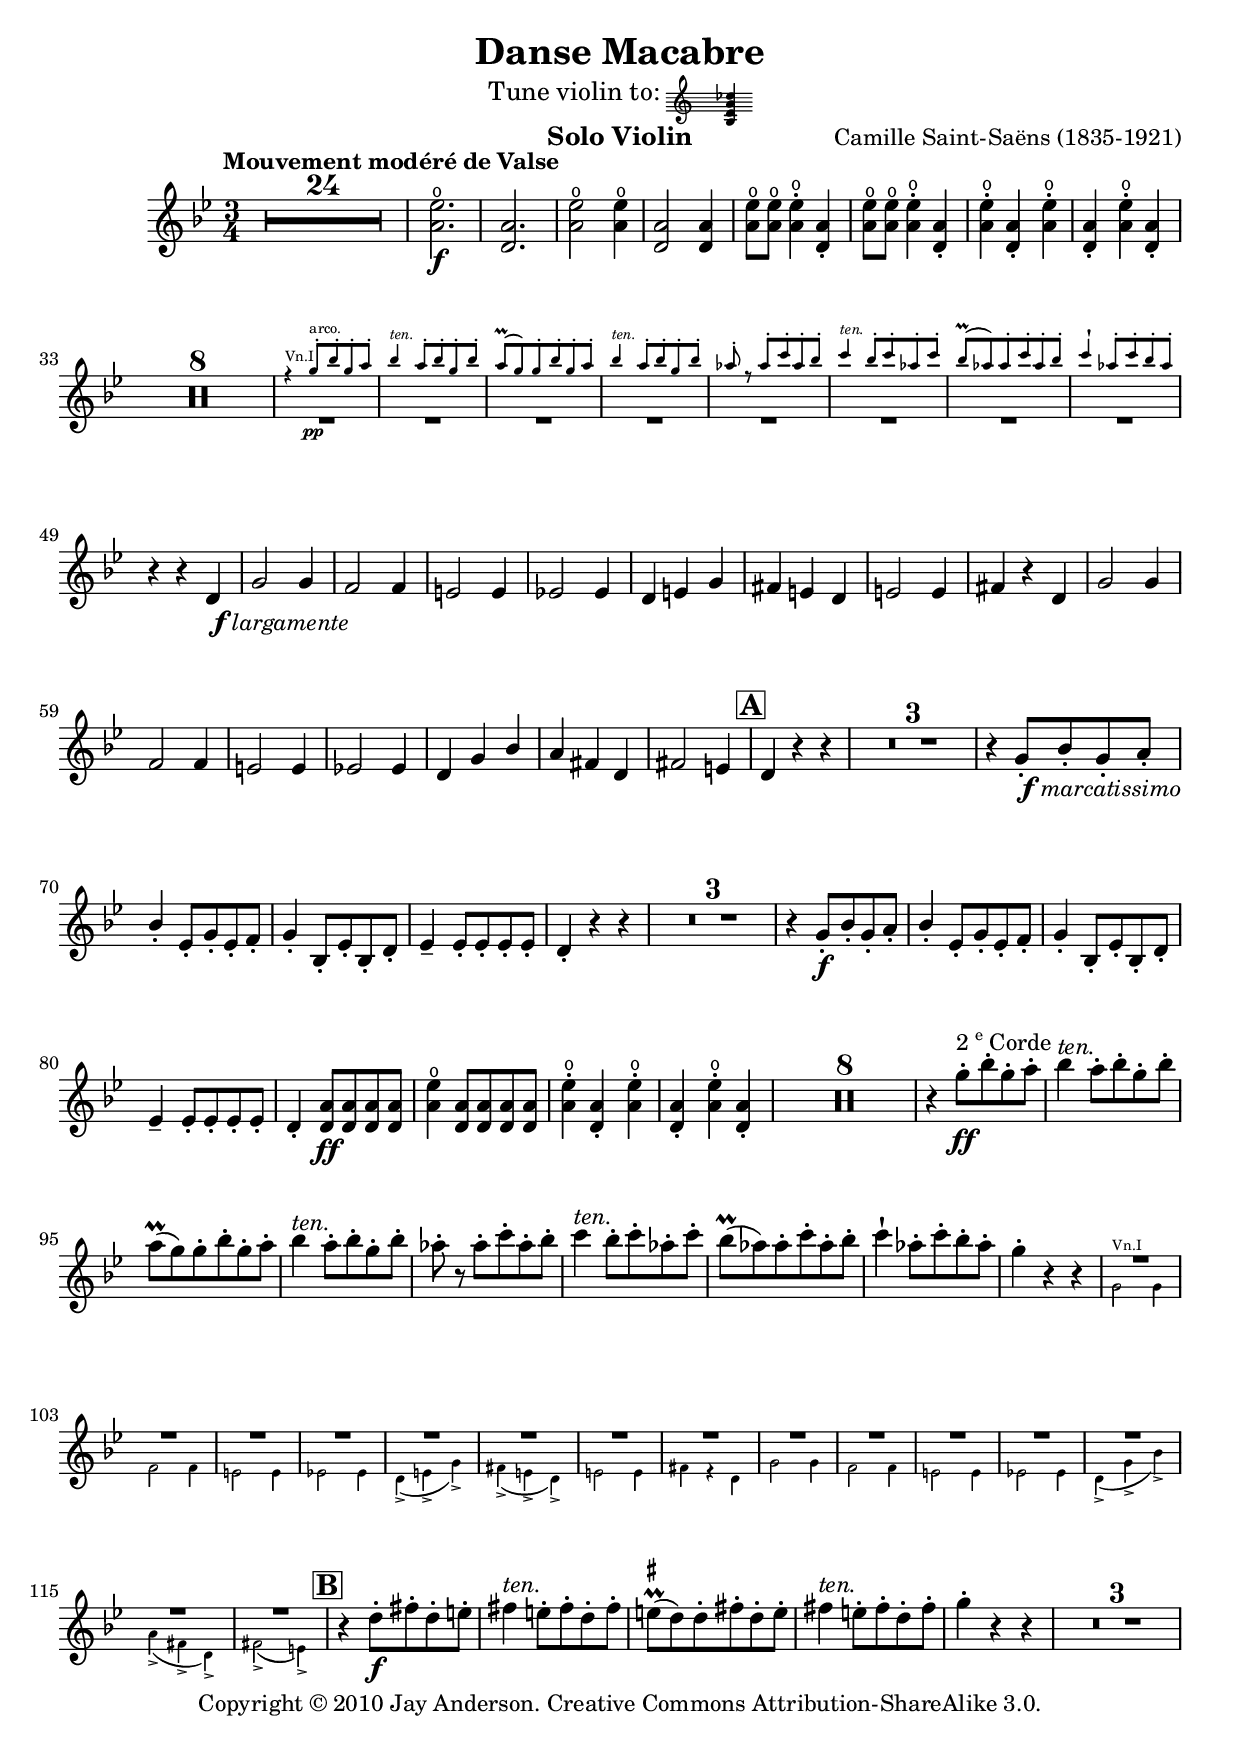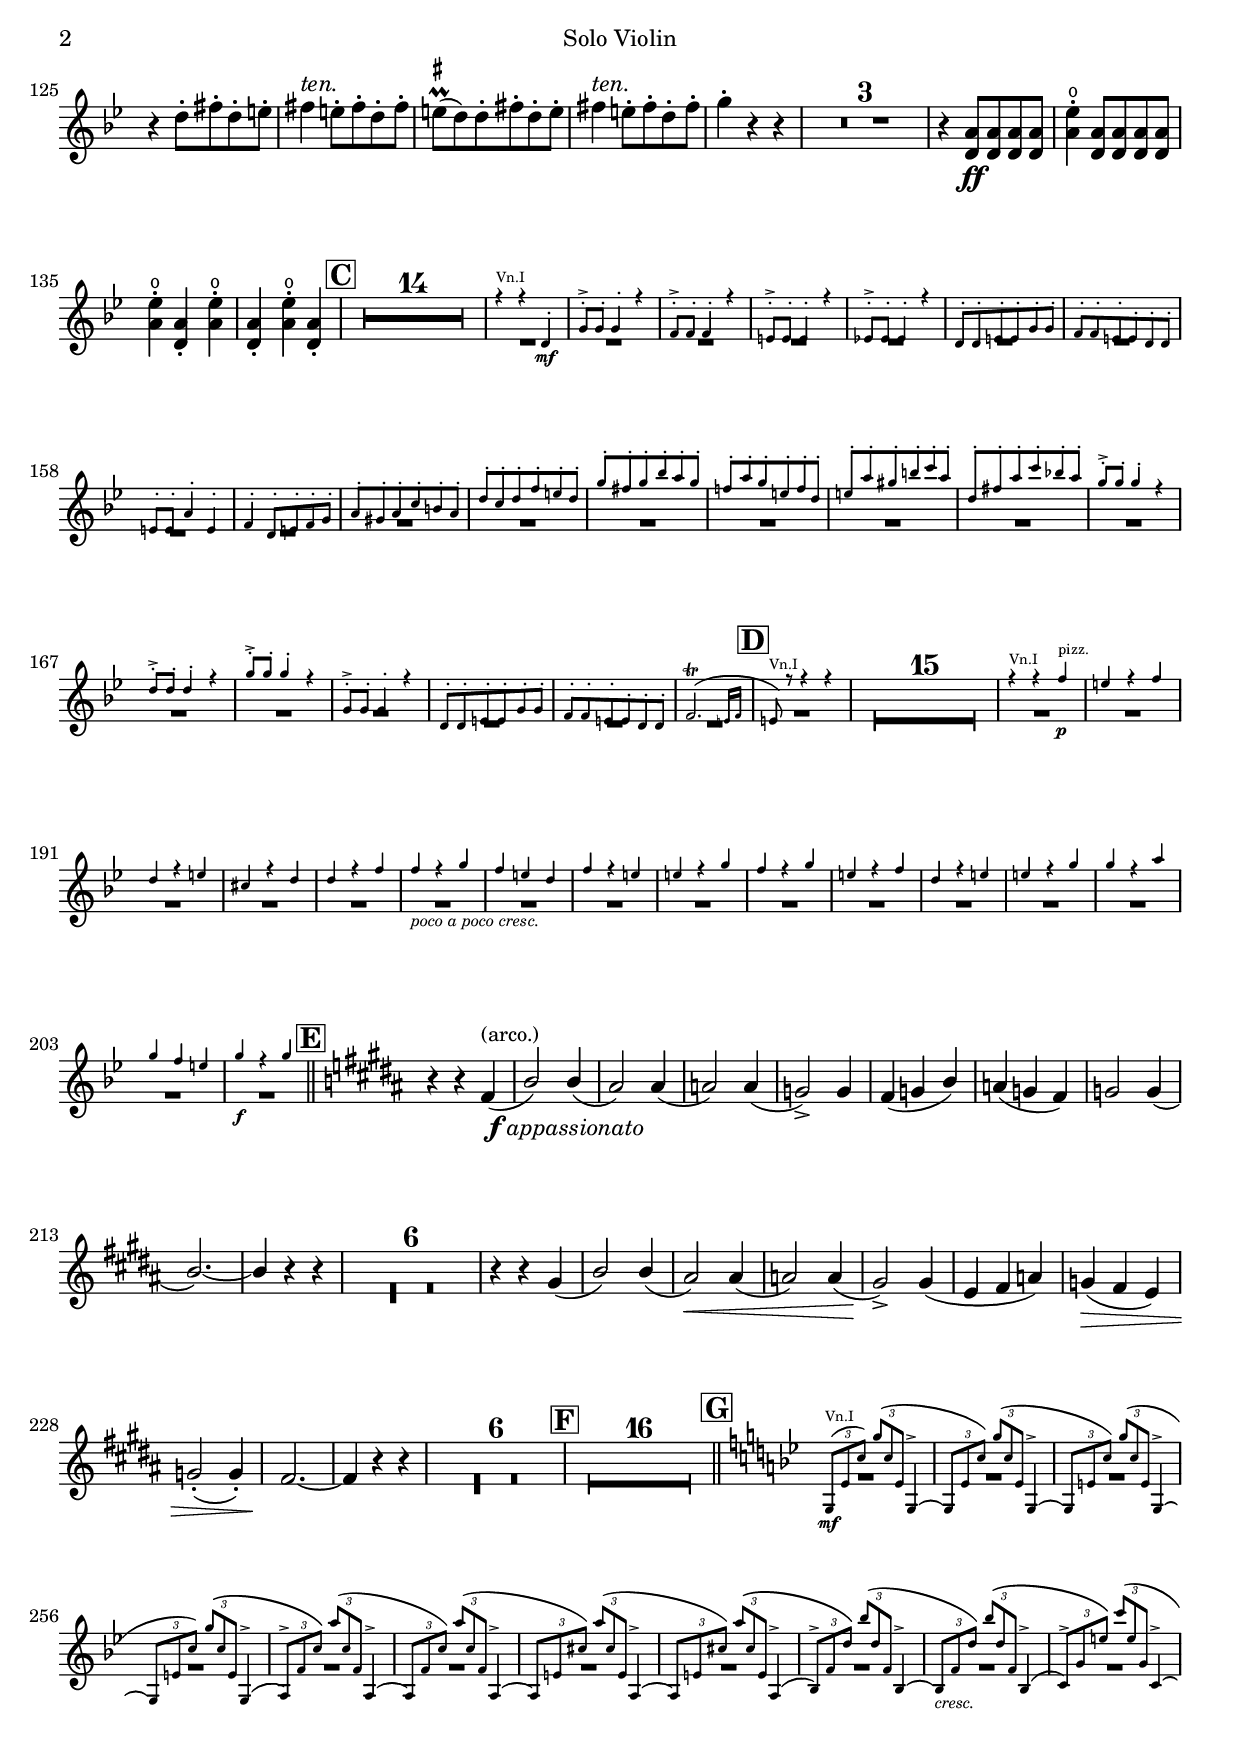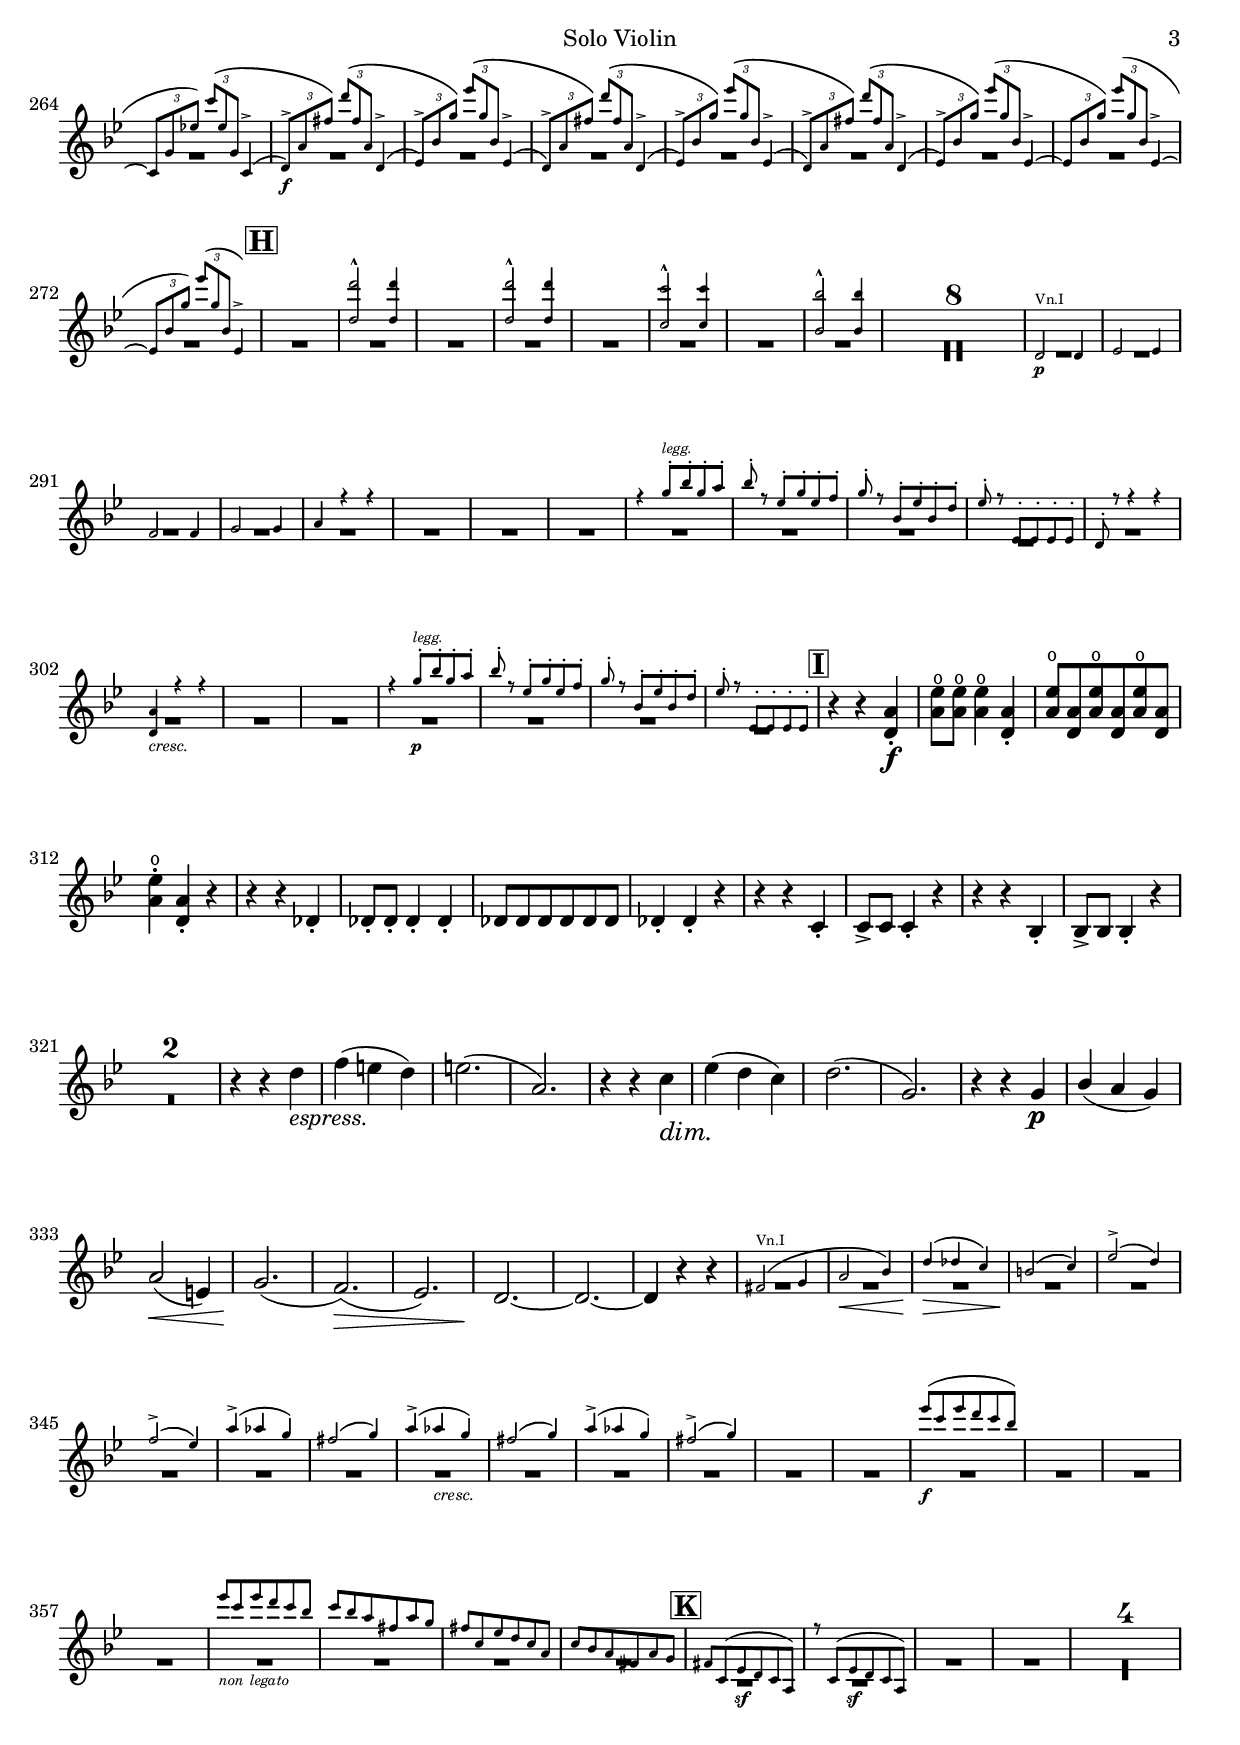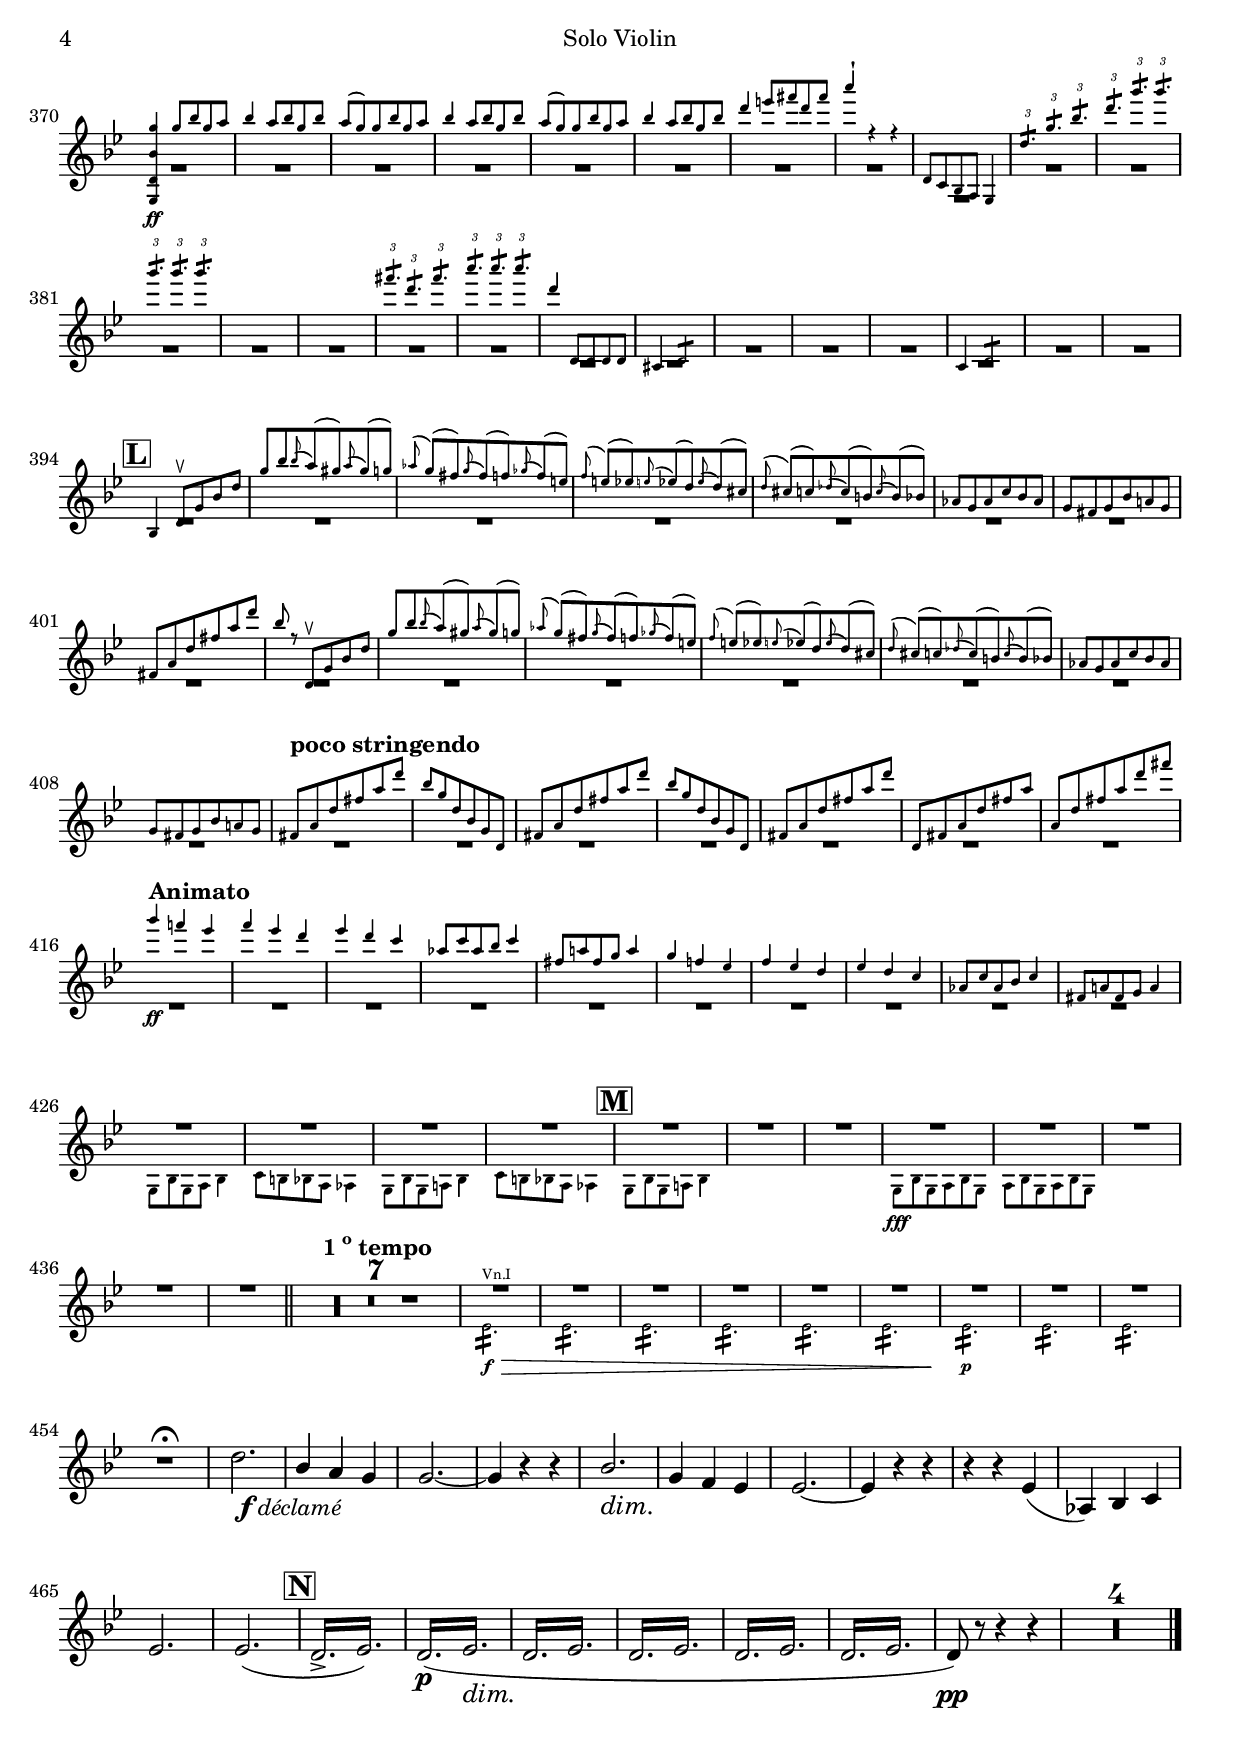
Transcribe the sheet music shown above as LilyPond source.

\version "2.13.19"

\version "2.13.21"

ffAnimatoMarkup = \markup {\dynamic ff \normal-text \italic { animato } }
ffAnimato = #(make-dynamic-script ffAnimatoMarkup)
fLargamenteMarkup = \markup {\whiteout { \dynamic f \normal-text \italic { largamente } } }
fLargamente = #(make-dynamic-script fLargamenteMarkup)
fMarcatissimoMarkup = \markup {\dynamic f \normal-text \italic { marcatissimo } }
fMarcatissimo = #(make-dynamic-script fMarcatissimoMarkup)
fAppassionatoMarkup = \markup {\whiteout { \dynamic f \normal-text \italic { "appassionato " } } }
fAppassionato = #(make-dynamic-script fAppassionatoMarkup)
fDeclameMarkup = \markup {\whiteout { \dynamic f \normal-text \italic { déclamé } } }
fDeclame = #(make-dynamic-script fDeclameMarkup)
menoPMarkup = \markup {\normal-text \italic meno \dynamic p}
menoP = #(make-dynamic-script menoPMarkup)
ten = \markup {\italic ten.}
espress = \markup {\whiteout \italic espress.}
colLegno = \markup {\whiteout \italic {col legno}}
div = \markup {\whiteout div.}
unis = \markup {\whiteout unis.}
pizz = \markup {\whiteout pizz.}
arco = \markup {\whiteout arco.}
arcoCaution = \markup {\smaller {(arco.)}}
legg = \markup {\italic legg.}
nonLegato = \markup {\italic {non legato}}
pocoStringendo = \markup {\italic {poco stringendo}}
tresLongToujoursEnDimin = \markup {\whiteout {\italic \center-column{\line {très long} \line {toujours en dimin.}}}}
forReplacingHarp = \markup{\whiteout {For replacing harp}}

justPocoAPocoCresc = #(make-music 'CrescendoEvent 'span-direction START 'span-type 'text 'span-text "poco a poco cresc." 'tweaks '((dash-period . -1.0)))
justCresc = #(make-music 'CrescendoEvent 'span-direction START 'span-type 'text 'span-text "cresc." 'tweaks '((dash-period . -1.0)))
justDimin = #(make-music 'DecrescendoEvent 'span-direction START 'span-type 'text 'span-text "dimin." 'tweaks '((dash-period . -1.0)))
dimMarkup = \markup {\whiteout \italic dim.}
justDim = #(make-music 'DecrescendoEvent 'span-direction START 'span-type 'text 'span-text dimMarkup 'tweaks '((dash-period . -1.0)))

slashedGrace = #(define-music-function (parser location music) (ly:music?)
#{
  \override Stem #'stroke-style = #"grace"
  \grace $music
  \revert Stem #'stroke-style
#})

stop =
#(define-music-function (parser location music) (ly:music?)
  (set! (ly:music-property music 'tweaks)
        (acons 'before-line-breaking
               (lambda (grob)
                 (let ((dots (ly:grob-object grob 'dot)))
                   (ly:grob-set-property! grob 'duration-log 2)
                   (and (ly:grob? dots)
                        (ly:grob-set-property! dots 'dot-count 0))))
               (ly:music-property music 'tweaks)))
  music)

setCue = #(define-music-function (parser location instr) (string?)
#{ \set Voice.instrumentCueName = #$instr #})

namedCueDuring = #(define-music-function (parser location cuename instr mus) (string? string? ly:music?)
#{
  \tag #'cued { \cueDuring #$cuename #UP { \setCue #$instr $mus } }
  \tag #'uncued $mus
#})

boxMark = #(define-music-function (parser location markp) (string?)
#{
  \mark \markup { \box \bold $markp }
#})

outline =
{
  \set Score.tempoHideNote = ##t
  \time 3/4
  \tempo \markup {Mouvement modéré de Valse} 2.=60
  s2.*64 |

  \boxMark "A"
  s2.*52 |

  \boxMark "B"
  s2.*20 |

  \boxMark "C"
  s2.*36 |

  \boxMark "D"
  s2.*32 | \bar "||"

  \boxMark "E"
  s2.*32 |

  \boxMark "F"
  s2.*16 | \bar "||"

  \boxMark "G"
  s2.*20 |

  \boxMark "H"
  s2.*36 |

  \boxMark "I"
  s2.*53 |

  \boxMark "K"
  s2.*32 |

  \boxMark "L"
  %s2.*36 |
  s2.*15 |
  \tempo "poco stringendo"
  s2.*7 |
  \tempo "Animato"
  s2.*14 |

  \boxMark "M"
  s2.*8 | \bar "||"
  \tempo \markup {1 \super o tempo} 2.=60
  s2.*29 |

  \boxMark "N"
  s2.*11 | \bar "|."
}

afterGraceFraction = #(cons 15 16)

\layout
{
  \context
  {
    \Score
    skipBars = ##t
    extraNatural = ##f
    \override PaperColumn #'keep-inside-line = ##t
    \override NonMusicalPaperColumn #'keep-inside-line = ##t
    autoAccidentals = #`(Staff ,(make-accidental-rule 'same-octave 0)
                               ,(make-accidental-rule 'any-octave 0)
                               ,(make-accidental-rule 'same-octave 1))
    markFormatter = #format-mark-numbers
    \override Beam #'breakable = ##t
    countPercentRepeats = ##t
  }

  \context
  {
    \RemoveEmptyStaffContext
  }
}

\midi
{
  \context
  {
    \Voice
    \remove "Dynamic_performer"
  }
}

\paper
{
  ragged-right = ##f
  ragged-last = ##f
  ragged-bottom = ##f
  ragged-last-bottom = ##f
}

\version "2.13.21"

\version "2.13.21"

ffAnimatoMarkup = \markup {\dynamic ff \normal-text \italic { animato } }
ffAnimato = #(make-dynamic-script ffAnimatoMarkup)
fLargamenteMarkup = \markup {\whiteout { \dynamic f \normal-text \italic { largamente } } }
fLargamente = #(make-dynamic-script fLargamenteMarkup)
fMarcatissimoMarkup = \markup {\dynamic f \normal-text \italic { marcatissimo } }
fMarcatissimo = #(make-dynamic-script fMarcatissimoMarkup)
fAppassionatoMarkup = \markup {\whiteout { \dynamic f \normal-text \italic { "appassionato " } } }
fAppassionato = #(make-dynamic-script fAppassionatoMarkup)
fDeclameMarkup = \markup {\whiteout { \dynamic f \normal-text \italic { déclamé } } }
fDeclame = #(make-dynamic-script fDeclameMarkup)
menoPMarkup = \markup {\normal-text \italic meno \dynamic p}
menoP = #(make-dynamic-script menoPMarkup)
ten = \markup {\italic ten.}
espress = \markup {\whiteout \italic espress.}
colLegno = \markup {\whiteout \italic {col legno}}
div = \markup {\whiteout div.}
unis = \markup {\whiteout unis.}
pizz = \markup {\whiteout pizz.}
arco = \markup {\whiteout arco.}
arcoCaution = \markup {\smaller {(arco.)}}
legg = \markup {\italic legg.}
nonLegato = \markup {\italic {non legato}}
pocoStringendo = \markup {\italic {poco stringendo}}
tresLongToujoursEnDimin = \markup {\whiteout {\italic \center-column{\line {très long} \line {toujours en dimin.}}}}
forReplacingHarp = \markup{\whiteout {For replacing harp}}

justPocoAPocoCresc = #(make-music 'CrescendoEvent 'span-direction START 'span-type 'text 'span-text "poco a poco cresc." 'tweaks '((dash-period . -1.0)))
justCresc = #(make-music 'CrescendoEvent 'span-direction START 'span-type 'text 'span-text "cresc." 'tweaks '((dash-period . -1.0)))
justDimin = #(make-music 'DecrescendoEvent 'span-direction START 'span-type 'text 'span-text "dimin." 'tweaks '((dash-period . -1.0)))
dimMarkup = \markup {\whiteout \italic dim.}
justDim = #(make-music 'DecrescendoEvent 'span-direction START 'span-type 'text 'span-text dimMarkup 'tweaks '((dash-period . -1.0)))

slashedGrace = #(define-music-function (parser location music) (ly:music?)
#{
  \override Stem #'stroke-style = #"grace"
  \grace $music
  \revert Stem #'stroke-style
#})

stop =
#(define-music-function (parser location music) (ly:music?)
  (set! (ly:music-property music 'tweaks)
        (acons 'before-line-breaking
               (lambda (grob)
                 (let ((dots (ly:grob-object grob 'dot)))
                   (ly:grob-set-property! grob 'duration-log 2)
                   (and (ly:grob? dots)
                        (ly:grob-set-property! dots 'dot-count 0))))
               (ly:music-property music 'tweaks)))
  music)

setCue = #(define-music-function (parser location instr) (string?)
#{ \set Voice.instrumentCueName = #$instr #})

namedCueDuring = #(define-music-function (parser location cuename instr mus) (string? string? ly:music?)
#{
  \tag #'cued { \cueDuring #$cuename #UP { \setCue #$instr $mus } }
  \tag #'uncued $mus
#})

boxMark = #(define-music-function (parser location markp) (string?)
#{
  \mark \markup { \box \bold $markp }
#})

outline =
{
  \set Score.tempoHideNote = ##t
  \time 3/4
  \tempo \markup {Mouvement modéré de Valse} 2.=60
  s2.*64 |

  \boxMark "A"
  s2.*52 |

  \boxMark "B"
  s2.*20 |

  \boxMark "C"
  s2.*36 |

  \boxMark "D"
  s2.*32 | \bar "||"

  \boxMark "E"
  s2.*32 |

  \boxMark "F"
  s2.*16 | \bar "||"

  \boxMark "G"
  s2.*20 |

  \boxMark "H"
  s2.*36 |

  \boxMark "I"
  s2.*53 |

  \boxMark "K"
  s2.*32 |

  \boxMark "L"
  %s2.*36 |
  s2.*15 |
  \tempo "poco stringendo"
  s2.*7 |
  \tempo "Animato"
  s2.*14 |

  \boxMark "M"
  s2.*8 | \bar "||"
  \tempo \markup {1 \super o tempo} 2.=60
  s2.*29 |

  \boxMark "N"
  s2.*11 | \bar "|."
}

afterGraceFraction = #(cons 15 16)

\layout
{
  \context
  {
    \Score
    skipBars = ##t
    extraNatural = ##f
    \override PaperColumn #'keep-inside-line = ##t
    \override NonMusicalPaperColumn #'keep-inside-line = ##t
    autoAccidentals = #`(Staff ,(make-accidental-rule 'same-octave 0)
                               ,(make-accidental-rule 'any-octave 0)
                               ,(make-accidental-rule 'same-octave 1))
    markFormatter = #format-mark-numbers
    \override Beam #'breakable = ##t
    countPercentRepeats = ##t
  }

  \context
  {
    \RemoveEmptyStaffContext
  }
}

\midi
{
  \context
  {
    \Voice
    \remove "Dynamic_performer"
  }
}

\paper
{
  ragged-right = ##f
  ragged-last = ##f
  ragged-bottom = ##f
  ragged-last-bottom = ##f
}

\version "2.13.22"

\version "2.13.21"

ffAnimatoMarkup = \markup {\dynamic ff \normal-text \italic { animato } }
ffAnimato = #(make-dynamic-script ffAnimatoMarkup)
fLargamenteMarkup = \markup {\whiteout { \dynamic f \normal-text \italic { largamente } } }
fLargamente = #(make-dynamic-script fLargamenteMarkup)
fMarcatissimoMarkup = \markup {\dynamic f \normal-text \italic { marcatissimo } }
fMarcatissimo = #(make-dynamic-script fMarcatissimoMarkup)
fAppassionatoMarkup = \markup {\whiteout { \dynamic f \normal-text \italic { "appassionato " } } }
fAppassionato = #(make-dynamic-script fAppassionatoMarkup)
fDeclameMarkup = \markup {\whiteout { \dynamic f \normal-text \italic { déclamé } } }
fDeclame = #(make-dynamic-script fDeclameMarkup)
menoPMarkup = \markup {\normal-text \italic meno \dynamic p}
menoP = #(make-dynamic-script menoPMarkup)
ten = \markup {\italic ten.}
espress = \markup {\whiteout \italic espress.}
colLegno = \markup {\whiteout \italic {col legno}}
div = \markup {\whiteout div.}
unis = \markup {\whiteout unis.}
pizz = \markup {\whiteout pizz.}
arco = \markup {\whiteout arco.}
arcoCaution = \markup {\smaller {(arco.)}}
legg = \markup {\italic legg.}
nonLegato = \markup {\italic {non legato}}
pocoStringendo = \markup {\italic {poco stringendo}}
tresLongToujoursEnDimin = \markup {\whiteout {\italic \center-column{\line {très long} \line {toujours en dimin.}}}}
forReplacingHarp = \markup{\whiteout {For replacing harp}}

justPocoAPocoCresc = #(make-music 'CrescendoEvent 'span-direction START 'span-type 'text 'span-text "poco a poco cresc." 'tweaks '((dash-period . -1.0)))
justCresc = #(make-music 'CrescendoEvent 'span-direction START 'span-type 'text 'span-text "cresc." 'tweaks '((dash-period . -1.0)))
justDimin = #(make-music 'DecrescendoEvent 'span-direction START 'span-type 'text 'span-text "dimin." 'tweaks '((dash-period . -1.0)))
dimMarkup = \markup {\whiteout \italic dim.}
justDim = #(make-music 'DecrescendoEvent 'span-direction START 'span-type 'text 'span-text dimMarkup 'tweaks '((dash-period . -1.0)))

slashedGrace = #(define-music-function (parser location music) (ly:music?)
#{
  \override Stem #'stroke-style = #"grace"
  \grace $music
  \revert Stem #'stroke-style
#})

stop =
#(define-music-function (parser location music) (ly:music?)
  (set! (ly:music-property music 'tweaks)
        (acons 'before-line-breaking
               (lambda (grob)
                 (let ((dots (ly:grob-object grob 'dot)))
                   (ly:grob-set-property! grob 'duration-log 2)
                   (and (ly:grob? dots)
                        (ly:grob-set-property! dots 'dot-count 0))))
               (ly:music-property music 'tweaks)))
  music)

setCue = #(define-music-function (parser location instr) (string?)
#{ \set Voice.instrumentCueName = #$instr #})

namedCueDuring = #(define-music-function (parser location cuename instr mus) (string? string? ly:music?)
#{
  \tag #'cued { \cueDuring #$cuename #UP { \setCue #$instr $mus } }
  \tag #'uncued $mus
#})

boxMark = #(define-music-function (parser location markp) (string?)
#{
  \mark \markup { \box \bold $markp }
#})

outline =
{
  \set Score.tempoHideNote = ##t
  \time 3/4
  \tempo \markup {Mouvement modéré de Valse} 2.=60
  s2.*64 |

  \boxMark "A"
  s2.*52 |

  \boxMark "B"
  s2.*20 |

  \boxMark "C"
  s2.*36 |

  \boxMark "D"
  s2.*32 | \bar "||"

  \boxMark "E"
  s2.*32 |

  \boxMark "F"
  s2.*16 | \bar "||"

  \boxMark "G"
  s2.*20 |

  \boxMark "H"
  s2.*36 |

  \boxMark "I"
  s2.*53 |

  \boxMark "K"
  s2.*32 |

  \boxMark "L"
  %s2.*36 |
  s2.*15 |
  \tempo "poco stringendo"
  s2.*7 |
  \tempo "Animato"
  s2.*14 |

  \boxMark "M"
  s2.*8 | \bar "||"
  \tempo \markup {1 \super o tempo} 2.=60
  s2.*29 |

  \boxMark "N"
  s2.*11 | \bar "|."
}

afterGraceFraction = #(cons 15 16)

\layout
{
  \context
  {
    \Score
    skipBars = ##t
    extraNatural = ##f
    \override PaperColumn #'keep-inside-line = ##t
    \override NonMusicalPaperColumn #'keep-inside-line = ##t
    autoAccidentals = #`(Staff ,(make-accidental-rule 'same-octave 0)
                               ,(make-accidental-rule 'any-octave 0)
                               ,(make-accidental-rule 'same-octave 1))
    markFormatter = #format-mark-numbers
    \override Beam #'breakable = ##t
    countPercentRepeats = ##t
  }

  \context
  {
    \RemoveEmptyStaffContext
  }
}

\midi
{
  \context
  {
    \Voice
    \remove "Dynamic_performer"
  }
}

\paper
{
  ragged-right = ##f
  ragged-last = ##f
  ragged-bottom = ##f
  ragged-last-bottom = ##f
}


% NOTE: The #'violinHarp tag is used to remove the cue voice. If this is not
% done then where this part is quoted rests are printed instead. This is an
% unfiled lilypond bug.

violinOne = \relative c''
{
  \key g \minor
  R2.*4 |
  s1*0^\div
  << {d2.~ | d~ | d~ | d |} \\ {a2.~ | a~ | a~ | a |} >> |
  R2.*4 |
  << {fis'2.~ | fis~ | fis~ | fis |} \\ {d2.~ | d~ | d~ | d |} >> |
  R2.*15 |
  r4^\unis r <d d,>^\pizz\f |
  <g bes, d,>
  <<
    {
      \voiceOne
      r^\forReplacingHarp r |
      R2. |
      s2.*2 |
      R2. |
      s2.*3 |
      \oneVoice
    }
    \tag #'violinHarp
    \new CueVoice
    {
      \voiceTwo
      d,4\p_\pizz bes |
      \repeat percent 3 {r d bes |}
      \repeat percent 4 {r ees c |}
    }
  >>
  r4 g''8-.^\arco\pp bes-. g-. a-. |
  bes4^\ten a8-. bes-. g-. bes-. |
  a(\prall g) g-. bes-. g-. a-. |
  bes4^\ten a8-. bes-. g-. bes-. |
  aes-. r aes-. c-. aes-. bes-. |
  c4^\ten bes8-. c-. aes-. c-. |
  bes(\prall aes) aes-. c-. aes-. bes-. |
  c4-| aes8-. c-. bes-. aes-. |
  g4-. r r |
  r
    \once \override Staff.DynamicText #'self-alignment-X = #LEFT
    g,^\pizz\menoP d |
  r f d |
  r e bes |
  r ees bes |
  r d bes |
  r d a |
  r e' cis |
  r fis d |
  r g d |
  r f d |
  r e bes |
  r ees bes |
  r d bes |
  r fis' d |
  r a' a, |

  %A
  d
  <<
    {
      \voiceOne
      r r |
      R2. |
      s2.*2 |
      \oneVoice
    }
    \tag #'violinHarp
    \new CueVoice
    {
      \voiceTwo
      a'4\p_\pizz fis |
      \repeat percent 3 {r a fis} |
    }
  >>
  \repeat percent 4 {r4 bes\mf g |}
  fis4
  <<
    {
      \voiceOne
      r r |
      R2. |
      s2.*2 |
      \oneVoice
    }
    \tag #'violinHarp
    \new CueVoice
    {
      \voiceTwo
      a4\p fis |
      \repeat percent 3 {r4 a fis} |
    }
  >> |
  \repeat percent 4 {r4 bes\mf g |}
  fis4 r r |
  R2.*3 |
  r4 g'8-.^\arco\pp bes-. g-. aes-. |
  bes4^\ten aes8-. bes-. g-. bes-. |
  aes(\prall g) g-. bes-. g-. aes-. |
  bes4^\ten aes8-. bes-. g-. bes-. |
  aes-. r aes-. c-. aes-. bes-. |
  c4^\ten bes8-. c-. aes-. c-. |
  bes(\prall aes) aes-. c-. aes-. bes-. |
  c4-| aes8-. c-. bes-. aes-. |
  g4-. r r |
  R2.*7 |
  r4 r
    \once \override Staff.DynamicText #'self-alignment-X = #LEFT
    d,4\fLargamente | \noBreak
  g2 g4 |
  f2 f4 |
  e2 e4 |
  ees2 ees4 |
  d4->( e-> g->) |
  fis->( e-> d->) |
  e2 e4 |
  fis4 r d |
  g2 g4 |
  f2 f4 |
  e2 e4 |
  ees2 ees4 |
  d4->( g-> bes->) |
  a->( fis-> d->) |
  fis2->( e4->) |

  %B
  d4
  <<
    {
      \voiceOne
      r r |
      R2. |
      s2.*2 |
      \oneVoice
    }
    \tag #'violinHarp
    \new CueVoice
    {
      \voiceTwo
      a'4_\pizz fis |
      \repeat percent 3 {r4 a fis} |
    }
  >>
  \repeat percent 4 {r4 <g' bes, ees,>-.^\pizz r |}
  <<
    {
      \voiceOne
      R2. |
      s2.*3 |
      \oneVoice
    }
    \tag #'violinHarp
    \new CueVoice
    {
      \voiceTwo
      \repeat percent 4 {r4 a, fis} |
    }
  >>
  \repeat percent 4 {r4 <g' bes, ees,>\f^\colLegno <bes, ees, g,> |}
  R2.*3 |
  r4 r <d d,>4-|^\arco\ff |

  %C
  <g bes, d, g,>4 r r |
  R2.*13 |
  r4 r d,-.\mf |
  g8-.-> g-. g4-. r |
  f8-.-> f-. f4-. r |
  e8-.-> e-. e4-. r |
  ees8-.-> ees-. ees4-. r |
  d8-. d-. e-. e-. g-. g-. |
  f-. f-. e-. e-. d-. d-. |
  e-. e-. a4-. e-. |
  f4-. d8-. e-. f-. g-. |
  a-. gis-. a-. c-. b-. a-. |
  d-. c-. d-. f-. e-. d-. |
  g-. fis-. g-. bes-. a-. g-. |
  f-. a-. g-. e-. f-. d-. |
  e-. a-. gis-. b-. c-. a-. |
  d,-. fis-. a-. c-. bes-. a-. |
  g8-.-> g-. g4-. r |
  d8-.-> d-. d4-. r |
  g8-.-> g-. g4-. r |
  g,8-.-> g-. g4-. r |
  d8-. d-. e-. e-. g-. g-. |
  f-. f-. e-. e-. d-. d-. |
  \afterGrace f2.(\trill {e16[ f]} |

  %D
  e8) r r4 r |
  R2.*15 |
  r4 r f'^\pizz\p |
  e r f |
  d r e |
  cis r d |
  d r f |
  f\justPocoAPocoCresc r g | \noBreak
  f e d |
  f r e |
  e r g |
  f r g |
  e r f |
  d r e |
  e r g |
  g r a |
  g f e |
  g\f r g |

  %E
  \key b \major
  f4 r r |
  R2.*7 |
  dis,2.~\pp^\arco |
  dis~ | dis~ | dis |
  d~ | d~ | d~ | d |
  dis~ |
  dis4 r r |
  R2.*14 |

  %F
  s1*0^\div
  <<
    {
      \dynamicUp
      b16(\p bis cis dis dis) r r8 g16( gis a ais |
      b) r r8 dis16( e eis fis g) r r8 |
      b16( ais a gis g) r r8 dis16( d cis c |
      b) r r8 g16( fis f e dis) r r8 |
      b16(\justCresc c cis d dis) r r8 g16( gis a ais |
      b) r r8 dis16( e eis fis g) r r8 |
      b16( ais a gis g) r r8 dis16( d cis c |
      b)\! r r8 g16(\justDimin fis f e dis) r r8 |
      b8\!
    }
    \\
    {
      r4 dis16(\p e eis fis g) r r8 |
      b16( bis cis d dis) r r8 g16( gis a ais |
      b) r r8 g16( fis f e dis) r r8 |
      b16( ais a gis g) r r8 dis16( d cis c |
      b) r r8 dis16(\justCresc e eis fis g) r r8 |
      b16( bis cis d dis) r r8 g16( gis a ais |
      b) r r8 g16( fis f e dis)\! r r8 |
      b16(\justDimin ais a gis g) r r8 dis16( d cis c |
      b8)\!
    }
  >> r8 dis'8-.^\unis fis-. dis-. eis-. |
  fis-. r eis-. r dis-. r |
  r4 dis'8-. fis-. dis-. eis-. |
  fis-. r eis-. r dis-. r |
  r4 dis,8-. fis-. dis-. eis-. |
  fis-. r eis-. r dis-. r |
  r4 c'8-. ees-. c-. d-. |
  ees-. r d-. r c-. r |

  %G
  \key g \minor
  \times 2/3 {g,,8(\mf ees' c')} \times 2/3 {g'( c, ees,} g,4~-> |
  \times 2/3 {g8 ees' c')} \times 2/3 {g'( c, ees,} g,4~-> |
  \times 2/3 {g8 e' c')} \times 2/3 {g'( c, e,} g,4~-> |
  \times 2/3 {g8 e' c')} \times 2/3 {g'\( c, e,} g,4(-> |
  \times 2/3 {a8)-> f' c'\)} \times 2/3 {a'( c, f,} a,4~-> |
  \times 2/3 {a8 f' c')} \times 2/3 {a'( c, f,} a,4~-> |
  \times 2/3 {a8 e' cis')} \times 2/3 {a'( cis, e,} a,4~-> |
  \times 2/3 {a8 e' cis')} \times 2/3 {a'\( cis, e,} a,4(-> |
  \times 2/3 {bes8)-> f' d'\)} \times 2/3 {bes'( d, f,} bes,4~-> |
  \times 2/3 {bes8\justCresc f' d')} \times 2/3 {bes'\( d, f,} bes,4(-> |
  \times 2/3 {c8)-> g' e'\)} \times 2/3 {c'( e, g,} c,4~-> |
  \times 2/3 {c8 g' ees')} \times 2/3 {c'\( ees, g,} c,4(-> |
  \times 2/3 {d8)->\f a' fis'\)} \times 2/3 {d'\( fis, a,} d,4(-> |
  \times 2/3 {ees8)-> bes' g'\)} \times 2/3 {ees'\( g, bes,} ees,4(-> |
  \times 2/3 {d8)-> a' fis'\)} \times 2/3 {d'\( fis, a,} d,4(-> |
  \times 2/3 {ees8)-> bes' g'\)} \times 2/3 {ees'\( g, bes,} ees,4(-> |
  \times 2/3 {d8)-> a' fis'\)} \times 2/3 {d'\( fis, a,} d,4(-> |
  \times 2/3 {ees8)-> bes' g'\)} \times 2/3 {ees'( g, bes,} ees,4~-> |
  \times 2/3 {ees8 bes' g')} \times 2/3 {ees'( g, bes,} ees,4~-> |
  \times 2/3 {ees8 bes' g')} \times 2/3 {ees'( g, bes,} ees,4->) |

  %H
  R2. |
  <d' d'>2-^ <d d'>4 |
  R2. |
  <d d'>2-^ <d d'>4 |
  R2. |
  <c c'>2-^ <c c'>4 |
  R2. |
  <bes bes'>2-^ <bes bes'>4 |
  R2.*8 |
  d,2\p d4 |
  ees2 ees4 |
  f2 f4 |
  g2 g4 |
  \repeat percent 4 {a4 r r |}
  r4 g'8-.^\legg bes-. g-. a-. |
  bes-. r ees,-. g-. ees-. f-. |
  g-. r bes,-. ees-. bes-. d-. |
  ees-. r ees,-. ees-. ees-. ees-. |
  d-. r r4 r |
  s1*0\justCresc
  \repeat percent 3 {<d a'>4 r r |}
  r4 g'8-.^\legg\p bes-. g-. a-. |
  bes-. r ees,-. g-. ees-. f-. |
  g-. r bes,-. ees-. bes-. d-. |
  ees-. r ees,-. ees-. ees-. ees-. |

  %I
  d-. r r4 r |
  R2.*2 |
  r4 r d'^\pizz |
  <bes g'> <bes g'> r |
  R2.*2 |
  r4 r ees |
  aes aes r |
  r r s1*0^\div
  << {aes4 | des des} \\ {aes,4 | des des} >> r4 |
  R2. |
  r4 d,8-.^\arco\pp^\unis fis-. d-. e-. |
  fis4-. e-. d-. |
  f-. e-. d-. |
  R2. |
  r4 cis8-. e-. cis-. d-. |
  e4-. d-. cis-. |
  ees-. d-. c-. |
  R2. |
  r4 b8-. d-. b-. c-. |
  d4-. c-. b-. |
  d-. c-. bes-. |
  R2. |
  r4 a8-. cis-. a-. b-. |
  cis4-. b-. a-. |
  R2.*2 |
  d2( ees4 |
  e2\< f4) |
  a(\> aes g) s1*0\! |
  fis2( g4 |
  a2\< bes4) |
  d4(\> des c) s1*0\! |
  b2( c4) |
  ees2->( d4) |
  f2->( ees4) |
  a4->( aes g) |
  fis2( g4) |
  a4->( aes\justCresc g) |
  fis2( g4) |
  a4->( aes g) |
  \repeat percent 3 {fis2->( g4) |}
  s1*0\f
  \repeat percent 4 {ees'8( c ees d c bes) |}
  ees8_\nonLegato c ees d c bes |
  c bes a fis a g |
  fis c ees d c a |
  c bes a fis a g |

  %K
  fis c( ees\sf d c a) |
  \repeat percent 3 {r c( ees\sf d c a) |}
  R2.*4 |
  <g'' bes, d, g,>4\ff g8 bes g a |
  \repeat unfold 2
  {
    bes4 a8 bes g bes |
    a( g) g bes g a |
  }
  bes4 a8 bes g bes |
  d4 e8 fis d fis |
  a4-| r r |
  d,,,8 c bes a g4 |
  \times 2/3 {\repeat tremolo 3 d''8} \times 2/3 {\repeat tremolo 3 g8} \times 2/3 {\repeat tremolo 3 bes8} |
  \times 2/3 {\repeat tremolo 3 d8} \times 2/3 {\repeat tremolo 3 g8} \times 2/3 {\repeat tremolo 3 g8} |
  \repeat percent 3 {\repeat unfold 3 {\times 2/3 {\repeat tremolo 3 g8}} |}
  \times 2/3 {\repeat tremolo 3 fis8} \times 2/3 {\repeat tremolo 3 d8} \times 2/3 {\repeat tremolo 3 fis8} |
  \repeat unfold 3 {\times 2/3 {\repeat tremolo 3 a8}} |
  d,4 d,,8 d d d |
  \repeat percent 4 {cis4 \repeat tremolo 4 d8 |}
  \repeat percent 3 {c4 \repeat tremolo 4 d8 |}

  %L
  bes4 d8\upbow g bes d |
  g bes \acciaccatura bes a( gis) \acciaccatura a gis( g) |
  \acciaccatura aes g( fis) \acciaccatura g fis( f) \acciaccatura ges f( e) |
  \acciaccatura f e( ees) \acciaccatura e ees( d) \acciaccatura ees d( cis) |
  \acciaccatura d cis( c) \acciaccatura des c( b) \acciaccatura c b( bes) |
  aes g aes c bes aes |
  g fis g bes a g |
  fis a d fis a d |
  bes r d,,\upbow g bes d |
  g bes \acciaccatura bes a( gis) \acciaccatura a gis( g) |
  \acciaccatura aes g( fis) \acciaccatura g fis( f) \acciaccatura ges f( e) |
  \acciaccatura f e( ees) \acciaccatura e ees( d) \acciaccatura ees d( cis) |
  \acciaccatura d cis( c) \acciaccatura des c( b) \acciaccatura c b( bes) |
  aes g aes c bes aes |
  g fis g bes a g |

  %poco stringendo
  fis a d fis a d |
  bes g d bes g d |
  fis a d fis a d |
  bes g d bes g d |
  fis a d fis a d |
  d,, fis a d fis a |
  a, d fis a d fis |

  %animato
  g4\ff f ees |
  f ees d |
  ees d c |
  aes8 c aes bes c4 |
  fis,8 a fis g a4 |
  g4 f ees |
  f ees d |
  ees d c |
  aes8 c aes bes c4 |
  fis,8 a fis g a4 |
  \repeat unfold 2
  {
    g,8 bes g a bes4 |
    c8 b bes a aes4 |
  }

  %M
  \repeat percent 3 {g8 bes g a bes4 |}
  s1*0\fff
  g8 bes g a bes g |
  \repeat percent 4 {a8 bes g a bes g |}

  %tempo primo
  R2.*7 |
  <<
    {s2.\f\> | s2.*5 | s2.\p | s2.\justDim | s2. }
    {\repeat unfold 9 {\repeat tremolo 12 ees'16 |}}
  >>
  % Make sure the fermata is closer to the note than the markup.
  \once \override Script #'outside-staff-priority = #100
  \repeat tremolo 12 ees16\fermata^\tresLongToujoursEnDimin
  d4\pp r r |
  R2.*11 |

  %N
  R2.*5 |
  r4 r g'8-.\ppp r |
  a-. r bes-. r g-. r |
  d'-. r r4 r |
  R2. |
  d,,4 r r |
  g, r r |
}


\addQuote "violin1" \removeWithTag #'violinHarp \violinOne

violinSolo = \relative c''
{
  \override Stem #'neutral-direction = #UP
  \set Score.quotedCueEventTypes = #'(note-event rest-event tie-event beam-event tuplet-span-event dynamic-event phrasing-slur-event slur-event articulation-event percent-event tremolo-event text-script-event span-dynamic-event)
  \key g \minor
  R2.*24 |
  <a ees'>2.-\open\f |
  <a d,> |
  <a ees'>2-\open <a ees'>4-\open |
  <a d,>2 <a d,>4 |
  \repeat unfold 2
  {
    <a ees'>8-\open <a ees'>-\open <a ees'>4-.-\open <a d,>-. |
  }
  \repeat unfold 3 {<a ees'>4-.-\open <a d,>-.} |
  \tag #'cued
  {
    R2.*8 |
    \cueDuring #"violin1" #UP
    {
      \set CueVoice.instrumentCueName = "Vn.I"
      R2.*8 |
    }
  }
  \tag #'uncued {R2.*16 |}
  r4 r
    \once \override Staff.DynamicText #'self-alignment-X = #LEFT
    d,\fLargamente | \noBreak
  g2 g4 |
  f2 f4 |
  e2 e4 |
  ees2 ees4 |
  d e g |
  fis e d |
  e2 e4 |
  fis r d |
  g2 g4 |
  f2 f4 |
  e2 e4 |
  ees2 ees4 |
  d g bes |
  a fis d |
  fis2 e4 |

  %A
  d4 r r |
  R2.*3 |
  r4
    \once \override Staff.DynamicText #'self-alignment-X = #LEFT
    g8-.\fMarcatissimo bes-. g-. a-. |
  bes4-. ees,8-. g-. ees-. f-. |
  g4-. bes,8-. ees-. bes-. d-. |
  ees4-- ees8-. ees-. ees-. ees-. |
  d4-. r r |
  R2.*3 |
  r4 g8-.\f bes-. g-. a-. |
  bes4-. ees,8-. g-. ees-. f-. |
  g4-. bes,8-. ees-. bes-. d-. |
  ees4-- ees8-. ees-. ees-. ees-. |
  d4-. <a' d,>8\ff <a d,> <a d,> <a d,> |
  <a ees'>4-\open <a d,>8 <a d,> <a d,> <a d,> |
  \repeat unfold 3 {<a ees'>4-.-\open <a d,>-.} |
  R2.*8 |
  r4 g'8-.\ff^\markup{2\super e Corde} bes-. g-. a-. |
  bes4^\ten a8-. bes-. g-. bes-. |
  a(-\prall g) g-. bes-. g-. a-. |
  bes4^\ten a8-. bes-. g-. bes-. |
  aes-. r aes-. c-. aes-. bes-. |
  c4^\ten bes8-. c-. aes-. c-. |
  bes(-\prall aes) aes-. c-. aes-. bes-. |
  c4-| aes8-. c-. bes-. aes-. |
  g4-. r r |
  \tag #'cued
  {
    \cueDuring #"violin1" #DOWN
    {
      \set CueVoice.instrumentCueName = "Vn.I"
      R2.*15 |
    }
  }
  \tag #'uncued { R2.*15 | }

  %B
  r4 d8-.\f fis-. d-. e-. |
  fis4^\ten e8-. fis-. d-. fis-. |
  \once \override Script #'script-priority = #-100
  e8(^\prall^\markup{\tiny \sharp} d) d-. fis-. d-. e-. |
  fis4^\ten e8-. fis-. d-. fis-. |
  g4-. r r |
  R2.*3 |
  r4 d8-. fis-. d-. e-. |
  fis4^\ten e8-. fis-. d-. fis-. |
  \once \override Script #'script-priority = #-100
  e8(^\prall^\markup{\tiny \sharp} d) d-. fis-. d-. e-. |
  fis4^\ten e8-. fis-. d-. fis-. |
  g4-. r r |
  R2.*3 |
  r4 <a, d,>8\ff <a d,> <a d,> <a d,> |
  <a ees'>4-.-\open <a d,>8 <a d,> <a d,> <a d,> |
  \repeat unfold 3 {<a ees'>4-.-\open <a d,>-.} |

  %C
  \tag #'cued
  {
    R2.*14 |
    \cueDuring #"violin1" #UP
    {
      \set CueVoice.instrumentCueName = "Vn.I"
      R2.*3 |
      \override MultiMeasureRest #'staff-position = #-6
      R2.*6 |
      \override MultiMeasureRest #'staff-position = #-4
      R2.*10 |
      \override MultiMeasureRest #'staff-position = #-6
      R2.*3 |
      \override MultiMeasureRest #'staff-position = #-4
    }
  }
  \tag #'uncued { R2.*36 | }

  %D
  \tag #'cued
  {
    \cueDuring #"violin1" #UP
    {
      \set CueVoice.instrumentCueName = "Vn.I"
      R2.*1 |
    }
    R2.*15
    \cueDuring #"violin1" #UP
    {
      \set CueVoice.instrumentCueName = "Vn.I"
      R2.*16 |
    }
  }
  \tag #'uncued { R2.*32 | }

  %E
  \key b \major
  r4 r
    \once \override Staff.DynamicText #'self-alignment-X = #LEFT
    fis(\fAppassionato^\arcoCaution |
  b2) b4( |
  ais2) ais4( |
  a2) a4( |
  g2->) g4 |
  fis( g b) |
  a( g fis) |
  g2 g4( |
  b2.~) |
  b4 r r |
  R2.*6 |
  r4 r gis( |
  b2) b4( |
  ais2)\< ais4( |
  a2) a4( |
  gis2->)\! gis4( |
  e( fis a) |
  g(\> fis e) |
  g2-.( g4-.) |
  fis2.~\! |
  fis4 r r |
  R2.*6 |

  %F
  R2.*16 |

  %G
  \key g \minor
  \tag #'cued
  {
    \cueDuring #"violin1" #UP
    {
      \set CueVoice.instrumentCueName = "Vn.I"
      R2.*20 |
    }
  }
  \tag #'uncued {R2.*20 |}

  %H
  \tag #'cued
  {
    \repeat unfold 4
    {
      R2. |
      \cueDuring #"violin1" #UP
      {
        R2. |
      }
    }
    R2.*8 |
    \cueDuring #"violin1" #UP
    {
      \set CueVoice.instrumentCueName = "Vn.I"
      \override MultiMeasureRest #'staff-position = #-6
      R2.*2 |
      \override MultiMeasureRest #'staff-position = #-4
      R2.*9 |
      \override MultiMeasureRest #'staff-position = #-6
      R2.*1 |
      \override MultiMeasureRest #'staff-position = #-4
      R2.*7 |
      \override MultiMeasureRest #'staff-position = #-6
      R2.*1 |
      \override MultiMeasureRest #'staff-position = #-4
    }
  }
  \tag #'uncued {R2.*36 |}

  %I
  r4 r <a d,>4-.\f |
  <a ees'>8-\open <a ees'>-\open <a ees'>4-\open <a d,>-. |
  \repeat unfold 3 {<a ees'>8-\open <a d,>} |
  <a ees'>4-.-\open <a d,>-. r |
  r4 r des,-. |
  des8-. des-. des4-. des-. |
  des8 des des des des des |
  des4-. des-. r |
  r r c-. |
  c8-> c c4-. r |
  r r bes-. |
  bes8-> bes bes4-. r |
  R2.*2 |
  r4 r d'_\espress | \noBreak
  f( e d) |
  e2.( |
  a,) |
  r4 r c\justDim |
  ees( d c) |
  d2.( |
  g,)\! |
  r4 r g\p |
  bes( a g) |
  a2(\< e4) |
  g2.(\! |
  f)(\> |
  ees) |
  d2.~\! |
  d~ |
  d4 r r |
  \tag #'cued
  {
    \cueDuring #"violin1" #UP
    {
      \set CueVoice.instrumentCueName = "Vn.I"
      R2.*22 |
    }
  }
  \tag #'uncued {R2.*22 |}

  %K
  \tag #'cued
  {
    \cueDuring #"violin1" #UP
    {
      \override MultiMeasureRest #'staff-position = #-8
      R2.*2 |
      \override MultiMeasureRest #'staff-position = #-4
      R2.*2 |
    }
    R2.*4 |
    \cueDuring #"violin1" #UP
    {
      R2.*8 |
      \override MultiMeasureRest #'staff-position = #-10
      R2.*1 |
      \override MultiMeasureRest #'staff-position = #-4
      R2.*7 |
      \override MultiMeasureRest #'staff-position = #-7
      R2.*2 |
      \override MultiMeasureRest #'staff-position = #-4
      R2.*3 |
      \override MultiMeasureRest #'staff-position = #-7
      R2.*1 |
      \override MultiMeasureRest #'staff-position = #-4
      R2.*2 |
      \revert MultiMeasureRest #'staff-position
    }
  }
  \tag #'uncued {R2.*32 |}

  %L
  \tag #'cued
  {
    \cueDuring #"violin1" #UP
    {
      R2.*32 |
    }
    \cueDuring #"violin1" #DOWN
    {
      R2.*4 |
    }
  }
  \tag #'uncued {R2.*36 |}

  %M
  \tag #'cued
  {
    \cueDuring #"violin1" #DOWN
    {
      R2.*8 |
    }
  }
  \tag #'uncued {R2.*8 |}

  %tempo primo
  \tag #'cued
  {
    R2.*7 |
    \cueDuring #"violin1" #DOWN
    {
      \set CueVoice.instrumentCueName = "Vn.I"
      R2.*9 |
    }
  }
  \tag #'uncued {R2.*16 |}
  R2.^\fermataMarkup |
  \once \override Staff.DynamicText #'self-alignment-X = #LEFT
  d'2.\fDeclame |
  bes4 a g |
  g2.~ |
  g4 r r |
  bes2.\justDim |
  g4 f ees |
  ees2.~ |
  ees4\! r r |
  r r ees( |
  aes,) bes c |
  ees2. |
  ees( |

  %N
  \once \override Script #'avoid-slur = #'inside
  \repeat tremolo 6 {d16-> ees)} |
  \repeat tremolo 6 {d16(\p ees\justDim} |
  \repeat unfold 4 {\repeat tremolo 6 {d16 ees} |}
  d8)\pp r r4 r |
  R2.*4 |
}


instrument = "Solo Violin"

\paper
{
  #(define page-breaking ly:page-turn-breaking)
}

\version "2.13.21"

\header
{
  title = "Danse Macabre"
  composer = "Camille Saint-Saëns (1835-1921)"
  instrument = \instrument

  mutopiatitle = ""
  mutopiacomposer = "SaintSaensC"
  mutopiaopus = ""
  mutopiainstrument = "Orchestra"
  date = ""
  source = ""
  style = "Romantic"
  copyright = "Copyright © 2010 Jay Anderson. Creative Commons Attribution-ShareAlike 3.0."
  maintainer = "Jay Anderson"
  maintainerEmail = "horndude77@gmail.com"
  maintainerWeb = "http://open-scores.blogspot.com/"
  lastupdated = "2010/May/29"
  %footer = "Mutopia-"
  %tagline = \markup { \override #'(box-padding . 1.0) \override #'(baseline-skip . 2.7) \box \left-align \center-column { \small \line { Sheet music from \with-url #"http://www.MutopiaProject.org" \line { \teeny www. \hspace #-1.0 MutopiaProject \hspace #-1.0 \teeny .org \hspace #0.5 } • \hspace #0.5 \italic Free to download, with the \italic freedom to distribute, modify and perform. } \line { \small \line { Typeset using \with-url #"http://www.LilyPond.org" \line { \teeny www. \hspace #-1.0 LilyPond \hspace #-1.0 \teeny .org } by \maintainer \hspace #-1.0 . \hspace #0.5 Copyright © 2010. \hspace #0.5 Reference: \footer } } \line { \teeny \line { Licensed under the Creative Commons Attribution-ShareAlike 3.0 (Unported) License, for details see: \hspace #-0.5 \with-url #"http://creativecommons.org/licenses/by-sa/3.0" http://creativecommons.org/licenses/by-sa/3.0 } } } }
}

\header
{
  subtitle = \markup
  {
    \normal-text {Tune violin to:}
    \vcenter
    \score
    {
      \new Staff \with
      {
        \remove "Time_signature_engraver"
        \override StaffSymbol #'staff-space = #13/20
      }
      { \relative c' {<g d' a' ees'>4} }
      \layout
      {
        indent = 0.0\mm
        ragged-right = ##t
        #(layout-set-staff-size 13)
      }
    }
  }
}
\score
{
  \new Staff
  \with { \consists "Page_turn_engraver" }
  {
    << \removeWithTag #'uncued \violinSolo \outline >>
  }
}
